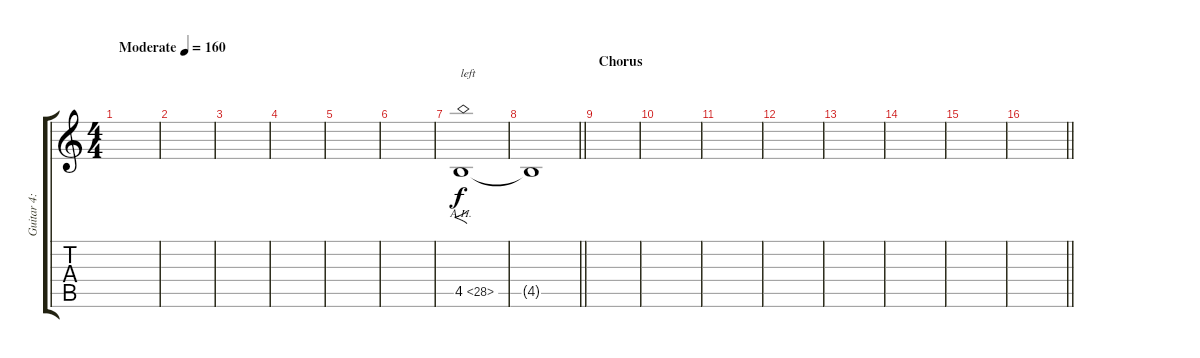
\track ("Guitar 4: Feedback" "Guitar 4: ") {instrument overdrivenguitar}
\staff {score tabs}
\tuning (D4 A3 F3 C3 G2 C2) {hide}
\ts (4 4)
\tempo (160 "Moderate")
\clef g2
\ks c
|
|
|
|
|
|
4.5{ah 24}.1{f txt "left"} |
\barLineRight lightlight
4.5{t}.1 |
\section ("" "Chorus")
|
|
|
|
|
|
|
\barLineRight lightlight
